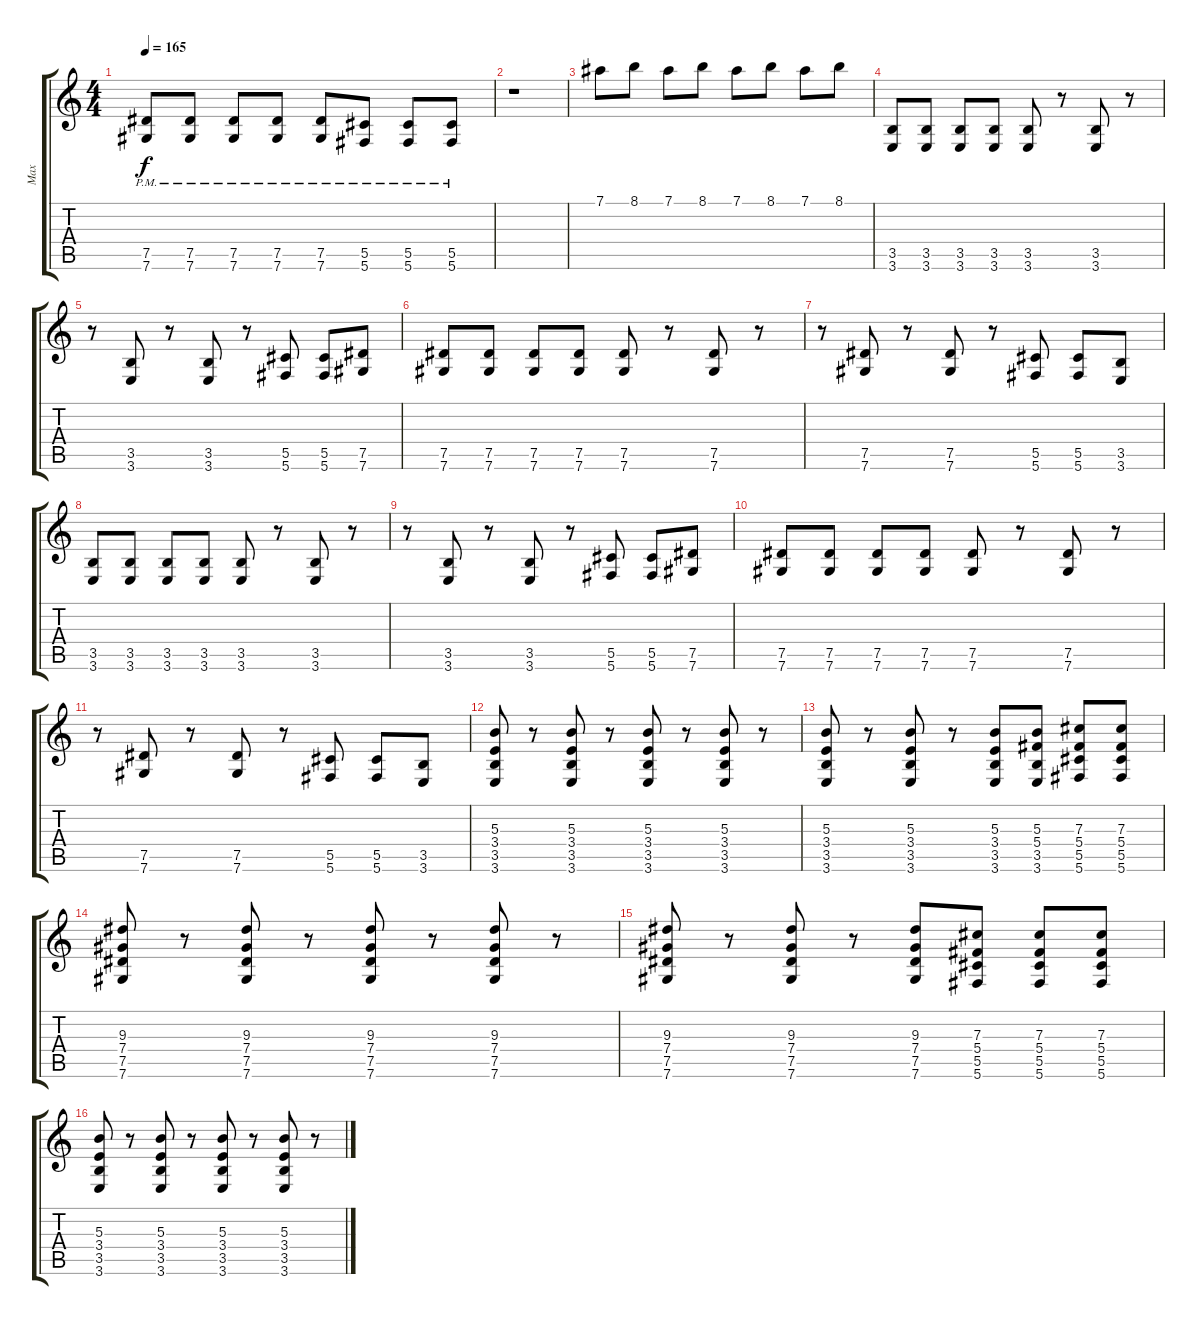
\track ("Max" "Max") {instrument distortionguitar}
\staff {score tabs}
\tuning (Eb4 Bb3 Gb3 Db3 Ab2 Db2) {hide}
\ts (4 4)
\tempo 165
\clef g2
\ks c
(7.5{pm} 7.6{pm}).8{dy f} (7.5{pm} 7.6{pm}).8 (7.5{pm} 7.6{pm}).8 (7.5{pm} 7.6{pm}).8 (7.5{pm} 7.6{pm}).8 (5.5{pm} 5.6{pm}).8 (5.5{pm} 5.6{pm}).8 (5.5{pm} 5.6{pm}).8 |
r.1 |
7.1.8 8.1.8 7.1.8 8.1.8 7.1.8 8.1.8 7.1.8 8.1.8 |
(3.5 3.6).8 (3.5 3.6).8 (3.5 3.6).8 (3.5 3.6).8 (3.5 3.6).8 r.8 (3.5 3.6).8 r.8 |
r.8 (3.5 3.6).8 r.8 (3.5 3.6).8 r.8 (5.5 5.6).8 (5.5 5.6).8 (7.5 7.6).8 |
(7.5 7.6).8 (7.5 7.6).8 (7.5 7.6).8 (7.5 7.6).8 (7.5 7.6).8 r.8 (7.5 7.6).8 r.8 |
r.8 (7.5 7.6).8 r.8 (7.5 7.6).8 r.8 (5.5 5.6).8 (5.5 5.6).8 (3.5 3.6).8 |
(3.5 3.6).8 (3.5 3.6).8 (3.5 3.6).8 (3.5 3.6).8 (3.5 3.6).8 r.8 (3.5 3.6).8 r.8 |
r.8 (3.5 3.6).8 r.8 (3.5 3.6).8 r.8 (5.5 5.6).8 (5.5 5.6).8 (7.5 7.6).8 |
(7.5 7.6).8 (7.5 7.6).8 (7.5 7.6).8 (7.5 7.6).8 (7.5 7.6).8 r.8 (7.5 7.6).8 r.8 |
r.8 (7.5 7.6).8 r.8 (7.5 7.6).8 r.8 (5.5 5.6).8 (5.5 5.6).8 (3.5 3.6).8 |
(5.3 3.4 3.5 3.6).8 r.8 (5.3 3.4 3.5 3.6).8 r.8 (5.3 3.4 3.5 3.6).8 r.8 (5.3 3.4 3.5 3.6).8 r.8 |
(5.3 3.4 3.5 3.6).8 r.8 (5.3 3.4 3.5 3.6).8 r.8 (5.3 3.4 3.5 3.6).8 (5.3 5.4 3.5 3.6).8 (7.3 5.4 5.5 5.6).8 (7.3 5.4 5.5 5.6).8 |
(9.3 7.4 7.5 7.6).8 r.8 (9.3 7.4 7.5 7.6).8 r.8 (9.3 7.4 7.5 7.6).8 r.8 (9.3 7.4 7.5 7.6).8 r.8 |
(9.3 7.4 7.5 7.6).8 r.8 (9.3 7.4 7.5 7.6).8 r.8 (9.3 7.4 7.5 7.6).8 (7.3 5.4 5.5 5.6).8 (7.3 5.4 5.5 5.6).8 (7.3 5.4 5.5 5.6).8 |
(5.3 3.4 3.5 3.6).8 r.8 (5.3 3.4 3.5 3.6).8 r.8 (5.3 3.4 3.5 3.6).8 r.8 (5.3 3.4 3.5 3.6).8 r.8
